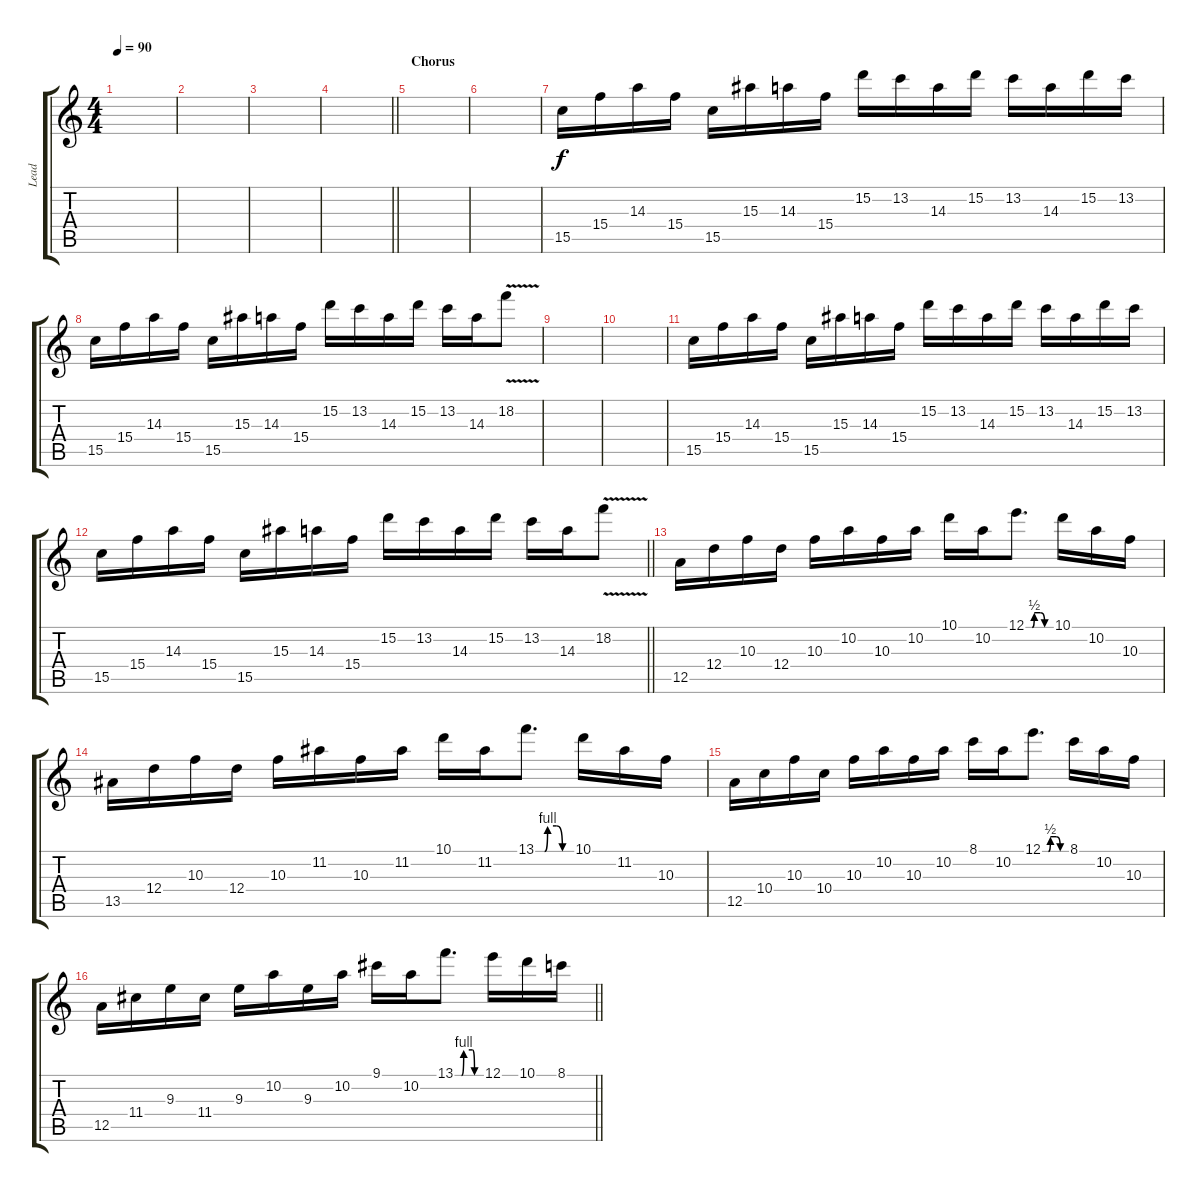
\track ("Lead" "Lead") {instrument distortionguitar}
\staff {score tabs}
\tuning (E4 B3 G3 D3 A2 D2) {hide}
\ts (4 4)
\tempo 90
\clef g2
\ks c
|
|
|
\barLineRight lightlight
|
\section ("" "Chorus")
|
|
15.5.16 15.4.16 14.3.16 15.4.16 15.5.16 15.3.16 14.3.16 15.4.16 15.2.16 13.2.16 14.3.16 15.2.16 13.2.16 14.3.16 15.2.16 13.2.16 |
15.5.16 15.4.16 14.3.16 15.4.16 15.5.16 15.3.16 14.3.16 15.4.16 15.2.16 13.2.16 14.3.16 15.2.16 13.2.16 14.3.16 18.2{v}.8 |
|
|
15.5.16 15.4.16 14.3.16 15.4.16 15.5.16 15.3.16 14.3.16 15.4.16 15.2.16 13.2.16 14.3.16 15.2.16 13.2.16 14.3.16 15.2.16 13.2.16 |
\barLineRight lightlight
15.5.16 15.4.16 14.3.16 15.4.16 15.5.16 15.3.16 14.3.16 15.4.16 15.2.16 13.2.16 14.3.16 15.2.16 13.2.16 14.3.16 18.2{v}.8 |
\section ("" " ")
12.5.16 12.4.16 10.3.16 12.4.16 10.3.16 10.2.16 10.3.16 10.2.16 10.1.16 10.2.16 12.1{be (custom 0 0 15 0 20 2 35 2 45 0 60 0)}.8{d} 10.1.16 10.2.16 10.3.16 |
13.5.16 12.4.16 10.3.16 12.4.16 10.3.16 11.2.16 10.3.16 11.2.16 10.1.16 11.2.16 13.1{be (custom 0 0 15 0 20 4 35 4 45 0 60 0)}.8{d} 10.1.16 11.2.16 10.3.16 |
12.5.16 10.4.16 10.3.16 10.4.16 10.3.16 10.2.16 10.3.16 10.2.16 8.1.16 10.2.16 12.1{be (custom 0 0 15 0 20 2 35 2 45 0 60 0)}.8{d} 8.1.16 10.2.16 10.3.16 |
\barLineRight lightlight
12.5.16 11.4.16 9.3.16 11.4.16 9.3.16 10.2.16 9.3.16 10.2.16 9.1.16 10.2.16 13.1{be (custom 0 0 15 0 20 4 40 4 45 0 60 0)}.8{d} 12.1.16 10.1.16 8.1.16
